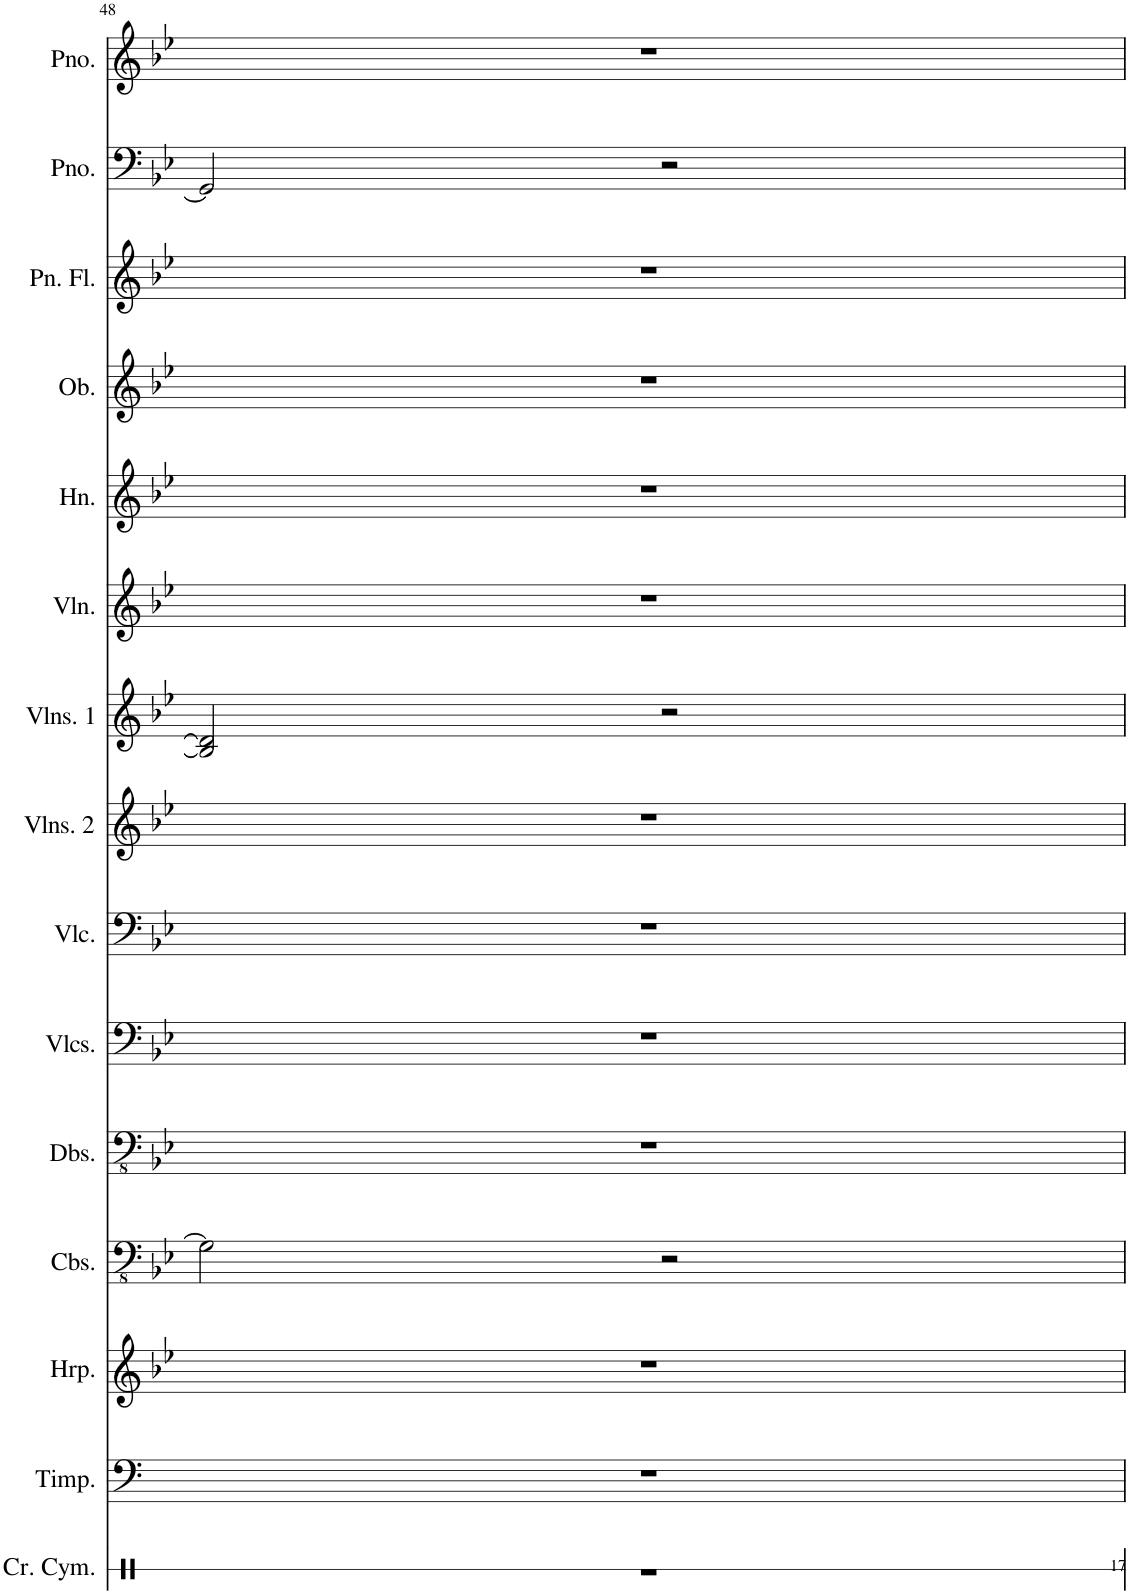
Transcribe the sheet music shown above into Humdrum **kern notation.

**kern	**kern	**kern	**kern	**kern	**kern	**kern	**kern	**kern	**kern	**kern	**kern	**kern	**kern	**kern
*part15	*part14	*part13	*part12	*part11	*part10	*part9	*part8	*part7	*part6	*part5	*part4	*part3	*part2	*part1
*staff15	*staff14	*staff13	*staff12	*staff11	*staff10	*staff9	*staff8	*staff7	*staff6	*staff5	*staff4	*staff3	*staff2	*staff1
*I"Crash Cymbal	*I"Timpani	*I"Harp	*I"Contrabasses	*I"Double Basses	*I"Violoncellos	*I"Violoncello	*I"Violins 2	*I"Violins 1	*I"Violin	*I"Horn	*I"Oboe	*I"Pan Flute	*I"Piano	*I"Piano
*I'Cr. Cym.	*I'Timp.	*I'Hrp.	*I'Cbs.	*I'Dbs.	*I'Vlcs.	*I'Vlc.	*I'Vlns. 2	*I'Vlns. 1	*I'Vln.	*I'Hn.	*I'Ob.	*I'Pn. Fl.	*I'Pno.	*I'Pno.
!!LO:PB:g=z
*clefX	*clefF4	*clefG2	*clefFv4	*clefFv4	*clefF4	*clefF4	*clefG2	*clefG2	*clefG2	*clefG2	*clefG2	*clefG2	*clefF4	*clefG2
*	*	*	*	*	*	*	*	*	*	*Trd4c7	*	*	*	*
*k[]	*k[]	*k[b-e-]	*k[b-e-]	*k[b-e-]	*k[b-e-]	*k[b-e-]	*k[b-e-]	*k[b-e-]	*k[b-e-]	*k[b-e-]	*k[b-e-]	*k[b-e-]	*k[b-e-]	*k[b-e-]
*M4/4	*M4/4	*M4/4	*M4/4	*M4/4	*M4/4	*M4/4	*M4/4	*M4/4	*M4/4	*M4/4	*M4/4	*M4/4	*M4/4	*M4/4
=48	=48	=48	=48	=48	=48	=48	=48	=48	=48	=48	=48	=48	=48	=48
1r	1r	1r	2GG\]	1r	1r	1r	1r	2Bn/] 2d/]	1r	1r	1r	1r	2GG/]	1r
.	.	.	2r	.	.	.	.	2r	.	.	.	.	2r	.
=	=	=	=	=	=	=	=	=	=	=	=	=	=	=
*-	*-	*-	*-	*-	*-	*-	*-	*-	*-	*-	*-	*-	*-	*-
